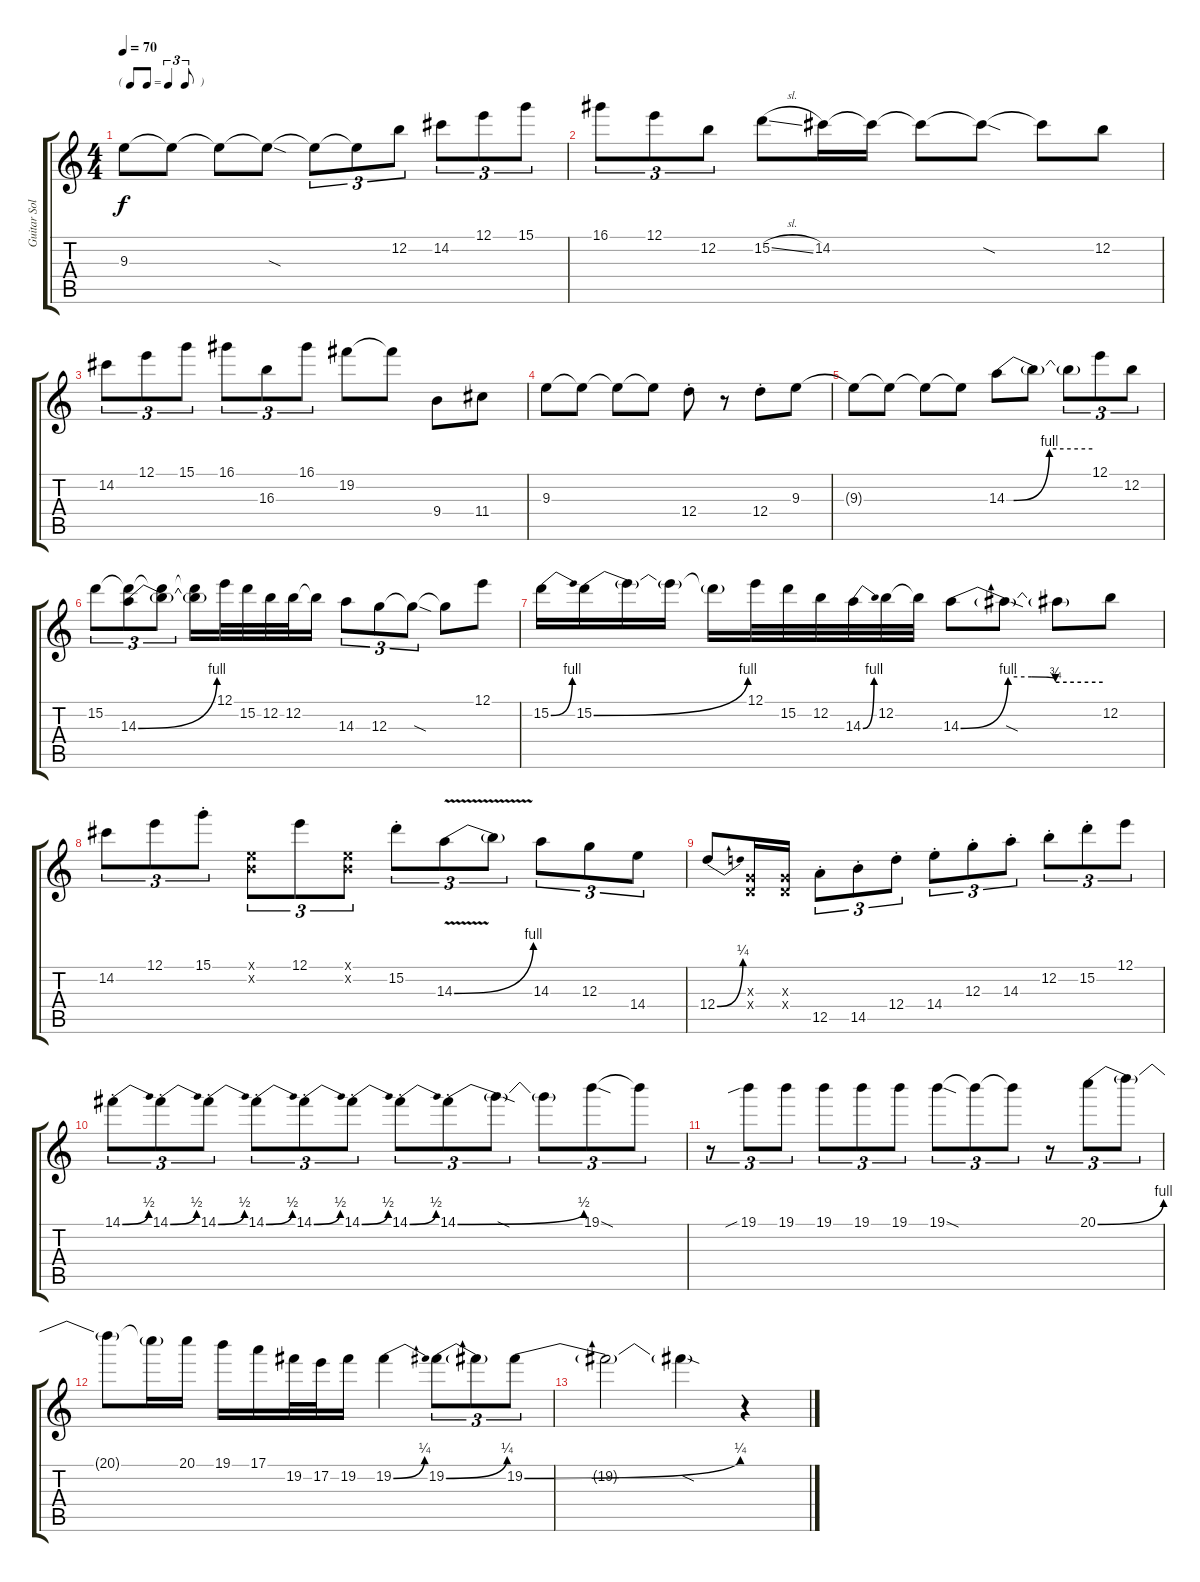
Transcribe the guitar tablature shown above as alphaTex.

\track ("Guitar Solo" "Guitar Sol") {instrument overdrivenguitar}
\staff {score tabs}
\tuning (E4 B3 G3 D3 A2 E2) {hide}
\ts (4 4)
\tf triplet8th
\tempo 70
\clef g2
\ks c
9.3{t}.8{dy f} 9.3{t}.8 9.3{t}.8 9.3{sod t}.8 9.3{t}.8{tu (3 2)} 9.3{t}.8{tu (3 2)} 12.2.8{tu (3 2)} 14.2.8{tu (3 2)} 12.1.8{tu (3 2)} 15.1.8{tu (3 2)} |
16.1.8{tu (3 2)} 12.1.8{tu (3 2)} 12.2.8{tu (3 2)} 15.2{sl}.8 14.2.16 14.2{t}.16 14.2{t}.8 14.2{sod t}.8 14.2{t}.8 12.2.8 |
14.2.8{tu (3 2)} 12.1.8{tu (3 2)} 15.1.8{tu (3 2)} 16.1.8{tu (3 2)} 16.3.8{tu (3 2)} 16.1.8{tu (3 2)} 19.2.8 19.2{t}.8 9.4.8 11.4.8 |
9.3.8 9.3{t}.8 9.3{t}.8 9.3{t}.8 12.4{st}.8 r.8 12.4{st}.8 9.3.8 |
9.3{t}.8 9.3{t}.8 9.3{t}.8 9.3{t}.8 14.3{be (custom 0 0 5 0 30 4 60 4)}.8 14.3{t}.8 14.3{t}.8{tu (3 2)} 12.1.8{tu (3 2)} 12.2.8{tu (3 2)} |
15.2.8{tu (3 2)} (15.2{t} 14.3{be (bend 0 0 60 4)}).8{tu (3 2)} (15.2{t} 14.3{t}).8{tu (3 2)} (15.2{t} 14.3{t}).16 12.1.32 15.2.32 12.2.32 12.2.32 12.2{t}.16 14.3.8{tu (3 2)} 12.3.8{tu (3 2)} 12.3{sod t}.8{tu (3 2)} 12.3{t}.8 12.1.8 |
15.2{be (bend 0 0 60 4)}.16 15.2{be (bend 0 0 60 4)}.16 15.2{t}.16 15.2{t}.16 15.2{t}.16 12.1.32 15.2.32 12.2.32 14.3{be (bend 0 0 60 4)}.32 12.2.32 12.2{t}.32 14.3{be (custom 0 0 20 4 30 4 40 3 60 3)}.8 14.3{sod t}.8 14.3{t}.8 12.2.8 |
14.2.8{tu (3 2)} 12.1.8{tu (3 2)} 15.1{st}.8{tu (3 2)} (0.1{x} 0.2{x}).8{tu (3 2)} 12.1.8{tu (3 2)} (0.1{x} 0.2{x}).8{tu (3 2)} 15.2{st}.8{tu (3 2)} 14.3{be (bend 0 0 60 4) v}.8{tu (3 2)} 14.3{t}.8{tu (3 2)} 14.3.8{tu (3 2)} 12.3.8{tu (3 2)} 14.4.8{tu (3 2)} |
12.4{be (bend 0 0 60 1)}.8 (0.3{x} 0.4{x}).16 (0.3{x} 0.4{x}).16 12.5{st}.8{tu (3 2)} 14.5{st}.8{tu (3 2)} 12.4{st}.8{tu (3 2)} 14.4{st}.8{tu (3 2)} 12.3{st}.8{tu (3 2)} 14.3{st}.8{tu (3 2)} 12.2{st}.8{tu (3 2)} 15.2{st}.8{tu (3 2)} 12.1.8{tu (3 2)} |
14.1{be (bend 0 0 60 2) st}.8{tu (3 2)} 14.1{be (bend 0 0 60 2) st}.8{tu (3 2)} 14.1{be (bend 0 0 60 2) st}.8{tu (3 2)} 14.1{be (bend 0 0 60 2) st}.8{tu (3 2)} 14.1{be (bend 0 0 60 2) st}.8{tu (3 2)} 14.1{be (bend 0 0 60 2) st}.8{tu (3 2)} 14.1{be (bend 0 0 60 2) st}.8{tu (3 2)} 14.1{be (bend 0 0 60 2) st}.8{tu (3 2)} 14.1{sod t}.8{tu (3 2)} 14.1{t}.8{tu (3 2)} 19.1{sod}.8{tu (3 2)} 19.1{t}.8{tu (3 2)} |
r.8{tu (3 2)} 19.1{sib}.8{tu (3 2)} 19.1.8{tu (3 2)} 19.1.8{tu (3 2)} 19.1.8{tu (3 2)} 19.1.8{tu (3 2)} 19.1{sod}.8{tu (3 2)} 19.1{t}.8{tu (3 2)} 19.1{t}.8{tu (3 2)} r.8{tu (3 2)} 20.1{be (bend 0 0 60 4)}.8{tu (3 2)} 20.1{t}.8{tu (3 2)} |
20.1{t}.8 20.1{t}.16 20.1.16 19.1.16 17.1.16 19.2.32 17.2.32 19.2.16 19.2{be (bend 0 0 60 1)}.4 19.2{be (bend 0 0 60 1)}.8{tu (3 2)} 19.2{t}.8{tu (3 2)} 19.2{be (bend 0 0 60 1)}.8{tu (3 2)} |
19.2{t}.2 19.2{sod t}.4 r.4
